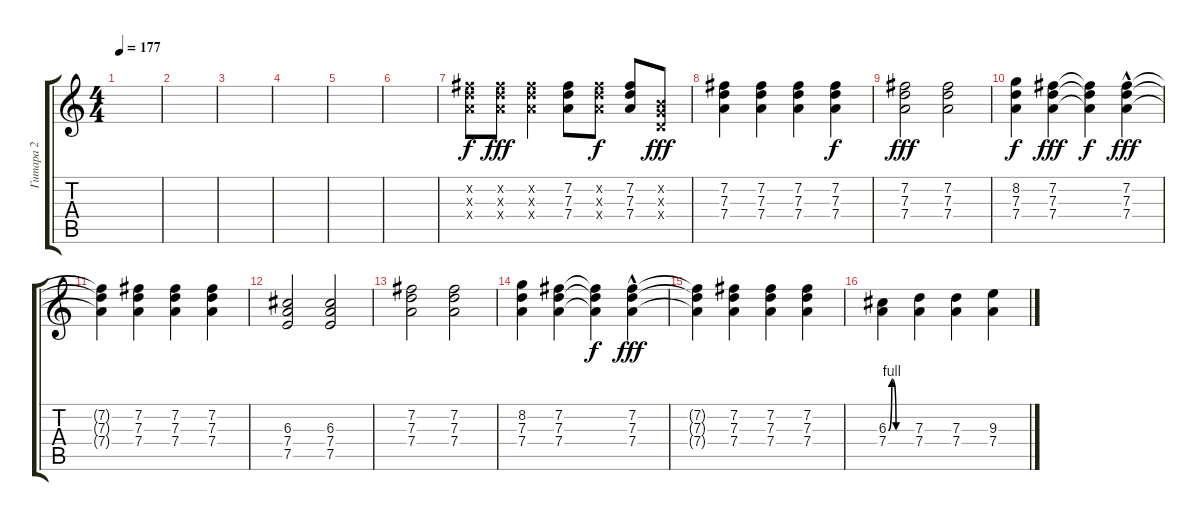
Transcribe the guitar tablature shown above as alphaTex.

\track ("Гитара 2" "Гитара 2") {instrument distortionguitar}
\staff {score tabs}
\tuning (E4 B3 G3 D3 A2 E2) {hide}
\ts (4 4)
\tempo 177
\clef g2
\ks c
|
|
|
|
|
|
(7.2{x} 7.3{x} 7.4{x}).8{dy f} (7.2{x} 7.3{x} 7.4{x}).8{dy fff} (7.2{x} 7.3{x} 7.4{x}).4 (7.2 7.3 7.4).8 (7.2{x} 7.3{x} 7.4{x}).8{dy f} (7.2 7.3 7.4).8 (0.2{x} 0.3{x} 0.4{x}).8{dy fff} |
(7.2 7.3 7.4).4 (7.2 7.3 7.4).4 (7.2 7.3 7.4).4 (7.2 7.3 7.4).4{dy f} |
(7.2 7.3 7.4).2{dy fff} (7.2 7.3 7.4).2 |
(8.2 7.3 7.4).4{dy f} (7.2 7.3 7.4).4{dy fff} (7.2{t} 7.3{t} 7.4{t}).4{dy f} (7.2{hac} 7.3{hac} 7.4).4{dy fff} |
(7.2{t} 7.3{t} 7.4{t}).4 (7.2 7.3 7.4).4 (7.2 7.3 7.4).4 (7.2 7.3 7.4).4 |
(6.3 7.4 7.5).2 (6.3 7.4 7.5).2 |
(7.2 7.3 7.4).2 (7.2 7.3 7.4).2 |
(8.2 7.3 7.4).4 (7.2 7.3 7.4).4 (7.2{t} 7.3{t} 7.4{t}).4{dy f} (7.2{hac} 7.3{hac} 7.4).4{dy fff} |
(7.2{t} 7.3{t} 7.4{t}).4 (7.2 7.3 7.4).4 (7.2 7.3 7.4).4 (7.2 7.3 7.4).4 |
(6.3{be (custom 0 0 9 4 20 0 60 0)} 7.4).4 (7.3 7.4).4 (7.3 7.4).4 (9.3 7.4).4
